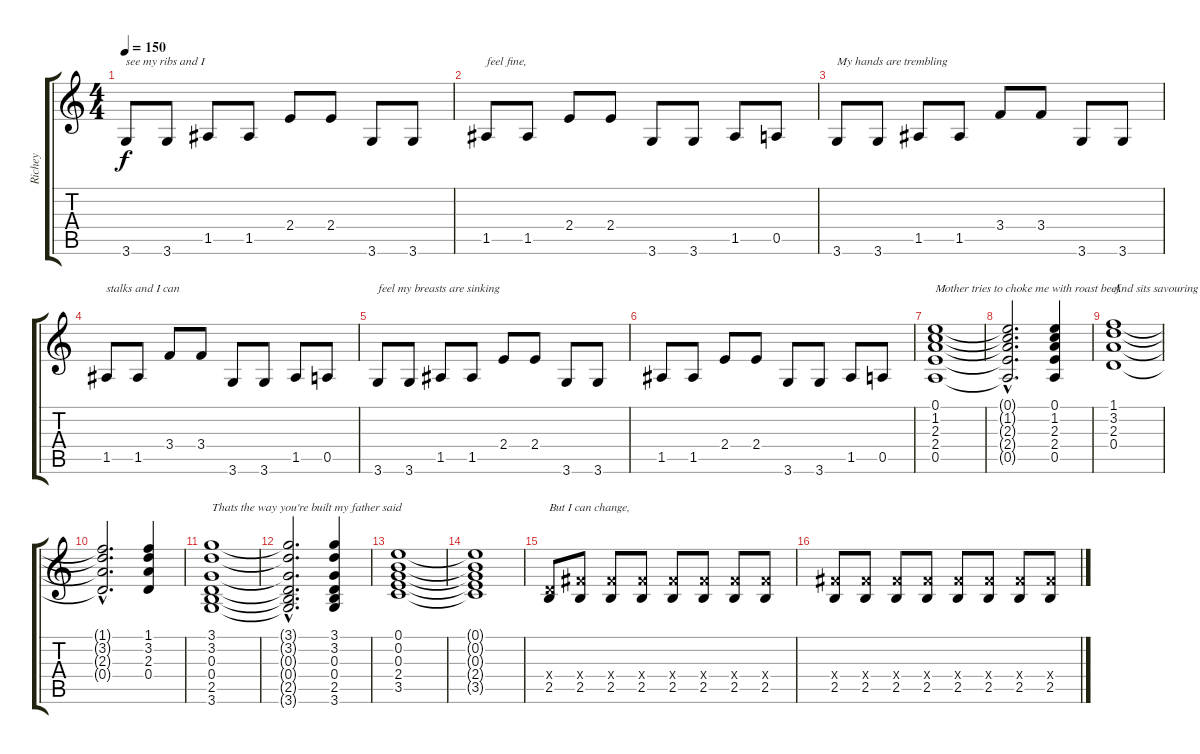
\track ("Richey" "Richey") {instrument distortionguitar}
\staff {score tabs}
\tuning (E4 B3 G3 D3 A2 E2) {hide}
\ts (4 4)
\tempo 150
\clef g2
\ks c
3.6.8{txt "see my ribs and I" dy f} 3.6.8 1.5.8 1.5.8 2.4.8 2.4.8 3.6.8 3.6.8 |
1.5.8{txt "feel fine,"} 1.5.8 2.4.8 2.4.8 3.6.8 3.6.8 1.5.8 0.5.8 |
3.6.8{txt "My hands are trembling"} 3.6.8 1.5.8 1.5.8 3.4.8 3.4.8 3.6.8 3.6.8 |
1.5.8{txt "stalks and I can"} 1.5.8 3.4.8 3.4.8 3.6.8 3.6.8 1.5.8 0.5.8 |
3.6.8{txt "feel my breasts are sinking"} 3.6.8 1.5.8 1.5.8 2.4.8 2.4.8 3.6.8 3.6.8 |
1.5.8 1.5.8 2.4.8 2.4.8 3.6.8 3.6.8 1.5.8 0.5.8 |
(0.1 1.2 2.3 2.4 0.5).1{txt "Mother tries to choke me with roast beef"} |
(0.1{hac t} 1.2{hac t} 2.3{hac t} 2.4{hac t} 0.5{hac t}).2{d} (0.1 1.2 2.3 2.4 0.5).4 |
(1.1 3.2 2.3 0.4).1{txt "And sits savouring her sole ryvitta"} |
(1.1{hac t} 3.2{hac t} 2.3{hac t} 0.4{hac t}).2{d} (1.1 3.2 2.3 0.4).4 |
(3.1 3.2 0.3 0.4 2.5 3.6).1{txt "Thats the way you're built my father said"} |
(3.1{hac t} 3.2{hac t} 0.3{hac t} 0.4{hac t} 2.5{hac t} 3.6{hac t}).2{d} (3.1 3.2 0.3 0.4 2.5 3.6).4 |
(0.1 0.2 0.3 2.4 3.5).1 |
(0.1{t} 0.2{t} 0.3{t} 2.4{t} 3.5{t}).1 |
(0.4{x} 2.5).8{txt "But I can change,"} (4.4{x} 2.5).8 (4.4{x} 2.5).8 (4.4{x} 2.5).8 (4.4{x} 2.5).8 (4.4{x} 2.5).8 (4.4{x} 2.5).8 (4.4{x} 2.5).8 |
(4.4{x} 2.5).8 (4.4{x} 2.5).8 (4.4{x} 2.5).8 (4.4{x} 2.5).8 (4.4{x} 2.5).8 (4.4{x} 2.5).8 (4.4{x} 2.5).8 (4.4{x} 2.5).8
